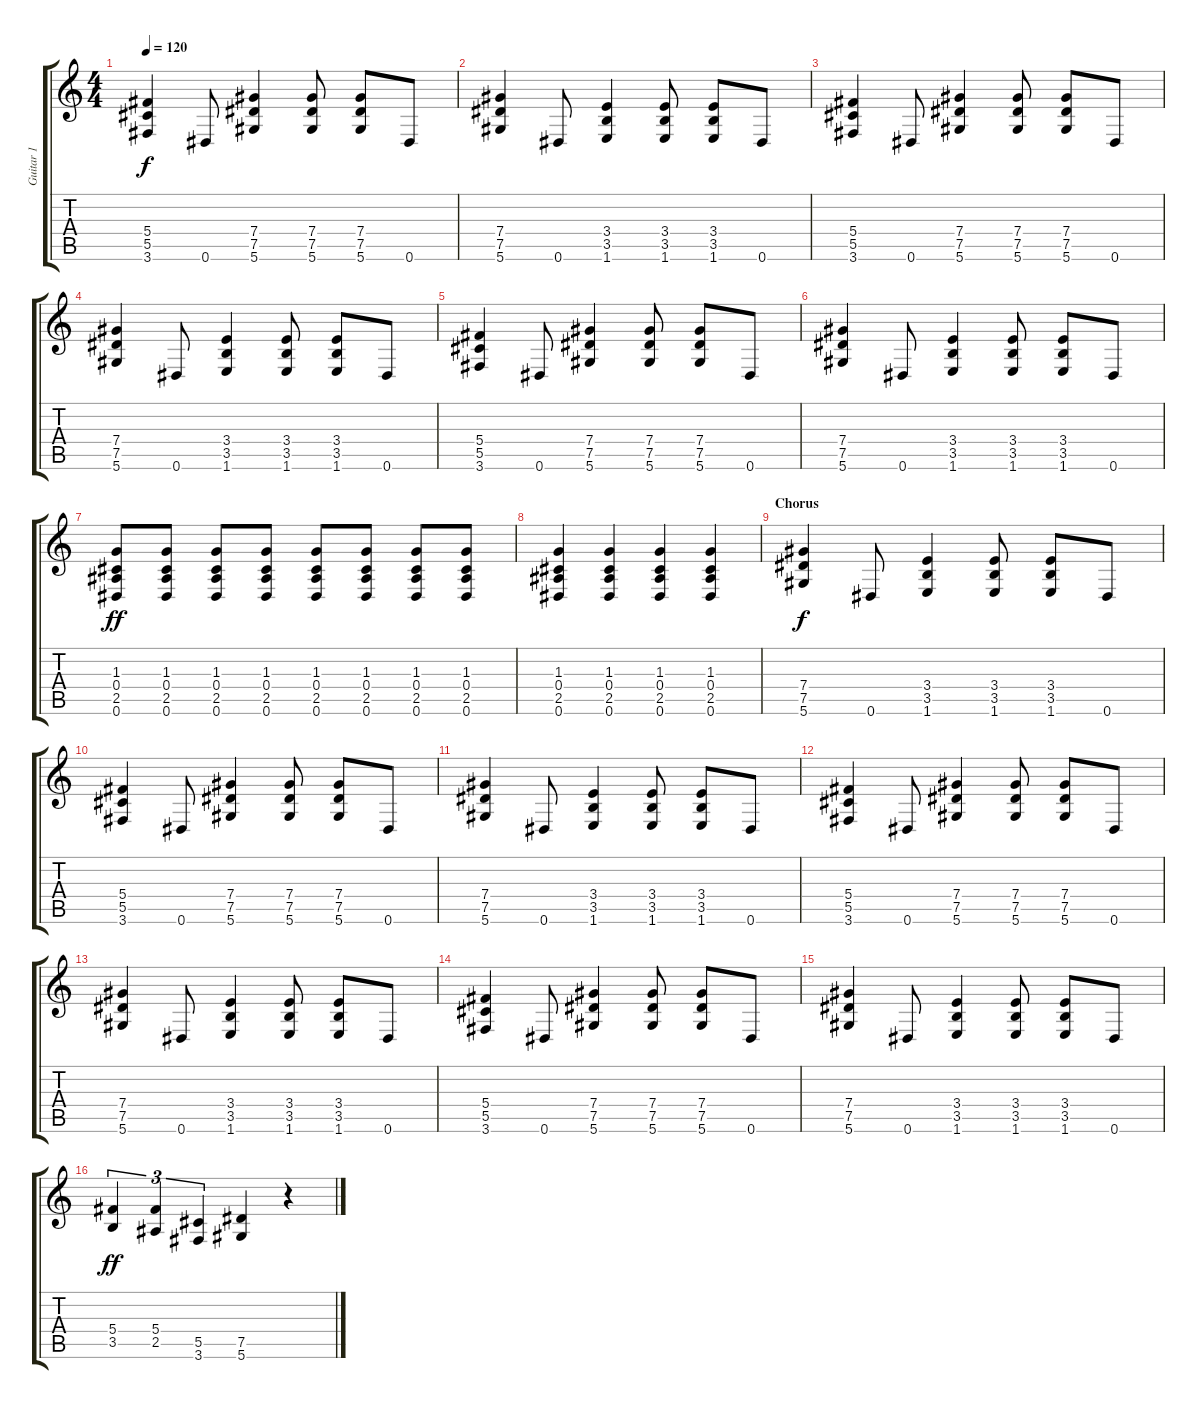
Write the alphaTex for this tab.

\track ("Guitar 1" "Guitar 1") {instrument acousticguitarsteel}
\staff {score tabs}
\tuning (Eb4 Bb3 Gb3 Db3 Ab2 Eb2) {hide}
\ts (4 4)
\tempo 120
\clef g2
\ks c
(5.4 5.5 3.6).4{dy f} 0.6.8 (7.4 7.5 5.6).4 (7.4 7.5 5.6).8 (7.4 7.5 5.6).8 0.6.8 |
(7.4 7.5 5.6).4 0.6.8 (3.4 3.5 1.6).4 (3.4 3.5 1.6).8 (3.4 3.5 1.6).8 0.6.8 |
(5.4 5.5 3.6).4 0.6.8 (7.4 7.5 5.6).4 (7.4 7.5 5.6).8 (7.4 7.5 5.6).8 0.6.8 |
(7.4 7.5 5.6).4 0.6.8 (3.4 3.5 1.6).4 (3.4 3.5 1.6).8 (3.4 3.5 1.6).8 0.6.8 |
(5.4 5.5 3.6).4 0.6.8 (7.4 7.5 5.6).4 (7.4 7.5 5.6).8 (7.4 7.5 5.6).8 0.6.8 |
(7.4 7.5 5.6).4 0.6.8 (3.4 3.5 1.6).4 (3.4 3.5 1.6).8 (3.4 3.5 1.6).8 0.6.8 |
(1.3 0.4 2.5 0.6).8{dy ff} (1.3 0.4 2.5 0.6).8 (1.3 0.4 2.5 0.6).8 (1.3 0.4 2.5 0.6).8 (1.3 0.4 2.5 0.6).8 (1.3 0.4 2.5 0.6).8 (1.3 0.4 2.5 0.6).8 (1.3 0.4 2.5 0.6).8 |
(1.3 0.4 2.5 0.6).4 (1.3 0.4 2.5 0.6).4 (1.3 0.4 2.5 0.6).4 (1.3 0.4 2.5 0.6).4 |
\section ("" "Chorus")
(7.4 7.5 5.6).4{dy f} 0.6.8 (3.4 3.5 1.6).4 (3.4 3.5 1.6).8 (3.4 3.5 1.6).8 0.6.8 |
(5.4 5.5 3.6).4 0.6.8 (7.4 7.5 5.6).4 (7.4 7.5 5.6).8 (7.4 7.5 5.6).8 0.6.8 |
(7.4 7.5 5.6).4 0.6.8 (3.4 3.5 1.6).4 (3.4 3.5 1.6).8 (3.4 3.5 1.6).8 0.6.8 |
(5.4 5.5 3.6).4 0.6.8 (7.4 7.5 5.6).4 (7.4 7.5 5.6).8 (7.4 7.5 5.6).8 0.6.8 |
(7.4 7.5 5.6).4 0.6.8 (3.4 3.5 1.6).4 (3.4 3.5 1.6).8 (3.4 3.5 1.6).8 0.6.8 |
(5.4 5.5 3.6).4 0.6.8 (7.4 7.5 5.6).4 (7.4 7.5 5.6).8 (7.4 7.5 5.6).8 0.6.8 |
(7.4 7.5 5.6).4 0.6.8 (3.4 3.5 1.6).4 (3.4 3.5 1.6).8 (3.4 3.5 1.6).8 0.6.8 |
(5.4 3.5).4{tu (3 2) dy ff} (5.4 2.5).4{tu (3 2)} (5.5 3.6).4{tu (3 2)} (7.5 5.6).4 r.4
